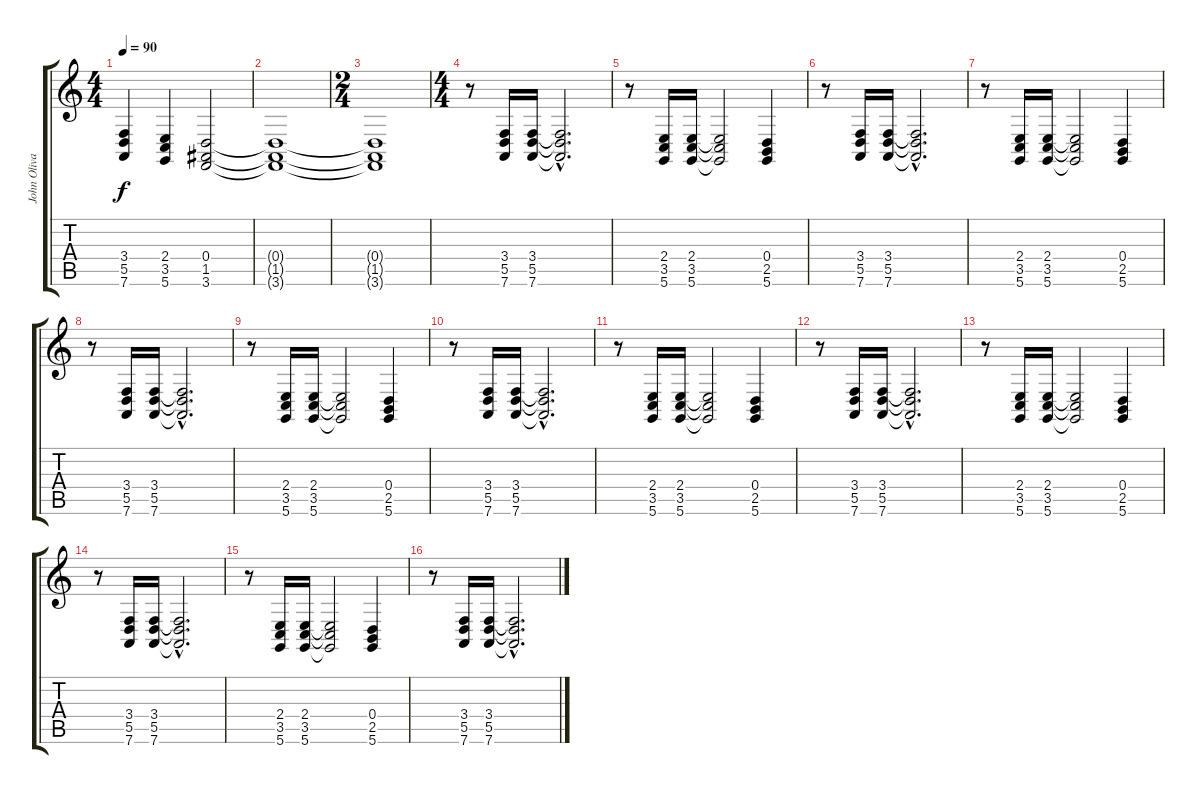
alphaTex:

\track ("John Oliva (R)" "John Oliva") {instrument acousticgrandpiano}
\staff {score tabs}
\tuning (E4 B3 G3 D3 A2 D2) {hide}
\ts (4 4)
\tempo 90
\clef g2
\ks c
(3.4 5.5 7.6).4{dy f} (2.4 3.5 5.6).4 (0.4 1.5 3.6).2 |
(0.4{t} 1.5{t} 3.6{t}).1 |
\ts (2 4)
(0.4{t} 1.5{t} 3.6{t}).1 |
\ts (4 4)
r.8 (3.4 5.5 7.6).16 (3.4 5.5 7.6).16 (3.4{hac t} 5.5{hac t} 7.6{hac t}).2{d} |
r.8 (2.4 3.5 5.6).16 (2.4 3.5 5.6).16 (2.4{t} 3.5{t} 5.6{t}).2 (0.4 2.5 5.6).4 |
r.8 (3.4 5.5 7.6).16 (3.4 5.5 7.6).16 (3.4{hac t} 5.5{hac t} 7.6{hac t}).2{d} |
r.8 (2.4 3.5 5.6).16 (2.4 3.5 5.6).16 (2.4{t} 3.5{t} 5.6{t}).2 (0.4 2.5 5.6).4 |
r.8 (3.4 5.5 7.6).16 (3.4 5.5 7.6).16 (3.4{hac t} 5.5{hac t} 7.6{hac t}).2{d} |
r.8 (2.4 3.5 5.6).16 (2.4 3.5 5.6).16 (2.4{t} 3.5{t} 5.6{t}).2 (0.4 2.5 5.6).4 |
r.8 (3.4 5.5 7.6).16 (3.4 5.5 7.6).16 (3.4{hac t} 5.5{hac t} 7.6{hac t}).2{d} |
r.8 (2.4 3.5 5.6).16 (2.4 3.5 5.6).16 (2.4{t} 3.5{t} 5.6{t}).2 (0.4 2.5 5.6).4 |
r.8 (3.4 5.5 7.6).16 (3.4 5.5 7.6).16 (3.4{hac t} 5.5{hac t} 7.6{hac t}).2{d} |
r.8 (2.4 3.5 5.6).16 (2.4 3.5 5.6).16 (2.4{t} 3.5{t} 5.6{t}).2 (0.4 2.5 5.6).4 |
r.8 (3.4 5.5 7.6).16 (3.4 5.5 7.6).16 (3.4{hac t} 5.5{hac t} 7.6{hac t}).2{d} |
r.8 (2.4 3.5 5.6).16 (2.4 3.5 5.6).16 (2.4{t} 3.5{t} 5.6{t}).2 (0.4 2.5 5.6).4 |
r.8 (3.4 5.5 7.6).16 (3.4 5.5 7.6).16 (3.4{hac t} 5.5{hac t} 7.6{hac t}).2{d}
